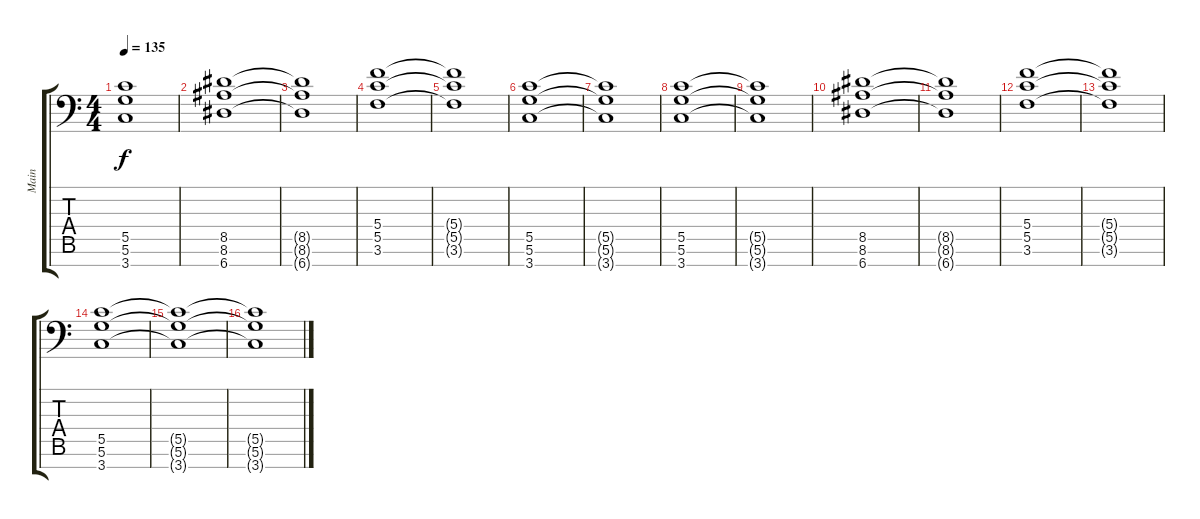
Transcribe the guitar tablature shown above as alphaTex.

\track ("Main" "Main") {instrument distortionguitar}
\staff {score tabs}
\tuning (D4 A3 F3 C3 G2 D2 A1) {hide}
\ts (4 4)
\tempo 135
\clef f4
\ks c
(5.5{t} 5.6{t} 3.7{t}).1{dy f} |
(8.5 8.6 6.7).1 |
(8.5{t} 8.6{t} 6.7{t}).1 |
(5.4 5.5 3.6).1 |
(5.4{t} 5.5{t} 3.6{t}).1 |
(5.5 5.6 3.7).1 |
(5.5{t} 5.6{t} 3.7{t}).1 |
(5.5 5.6 3.7).1 |
(5.5{t} 5.6{t} 3.7{t}).1 |
(8.5 8.6 6.7).1 |
(8.5{t} 8.6{t} 6.7{t}).1 |
(5.4 5.5 3.6).1 |
(5.4{t} 5.5{t} 3.6{t}).1 |
(5.5 5.6 3.7).1 |
(5.5{t} 5.6{t} 3.7{t}).1 |
(5.5{t} 5.6{t} 3.7{t}).1
